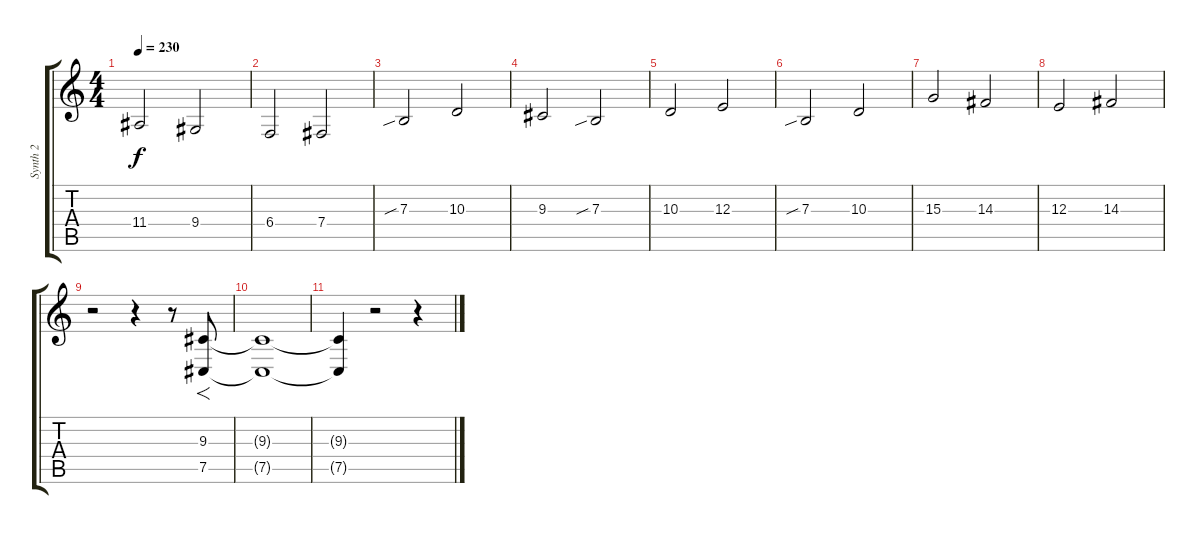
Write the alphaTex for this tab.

\track ("Synth 2" "Synth 2") {instrument stringensemble2}
\staff {score tabs}
\tuning (Db4 Ab3 E3 B2 Gb2 Db2) {hide}
\ts (4 4)
\tempo 230
\clef g2
\ks c
11.4.2{dy f} 9.4.2 |
6.4.2 7.4.2 |
7.3{sib}.2 10.3.2 |
9.3.2 7.3{sib}.2 |
10.3.2 12.3.2 |
7.3{sib}.2 10.3.2 |
15.3.2 14.3.2 |
12.3.2 14.3.2 |
r.2 r.4{volume 10 instrument frenchhorn} r.8 (9.3 7.5).8{f} |
(9.3{t} 7.5{t}).1 |
(9.3{t} 7.5{t}).4 r.2 r.4
